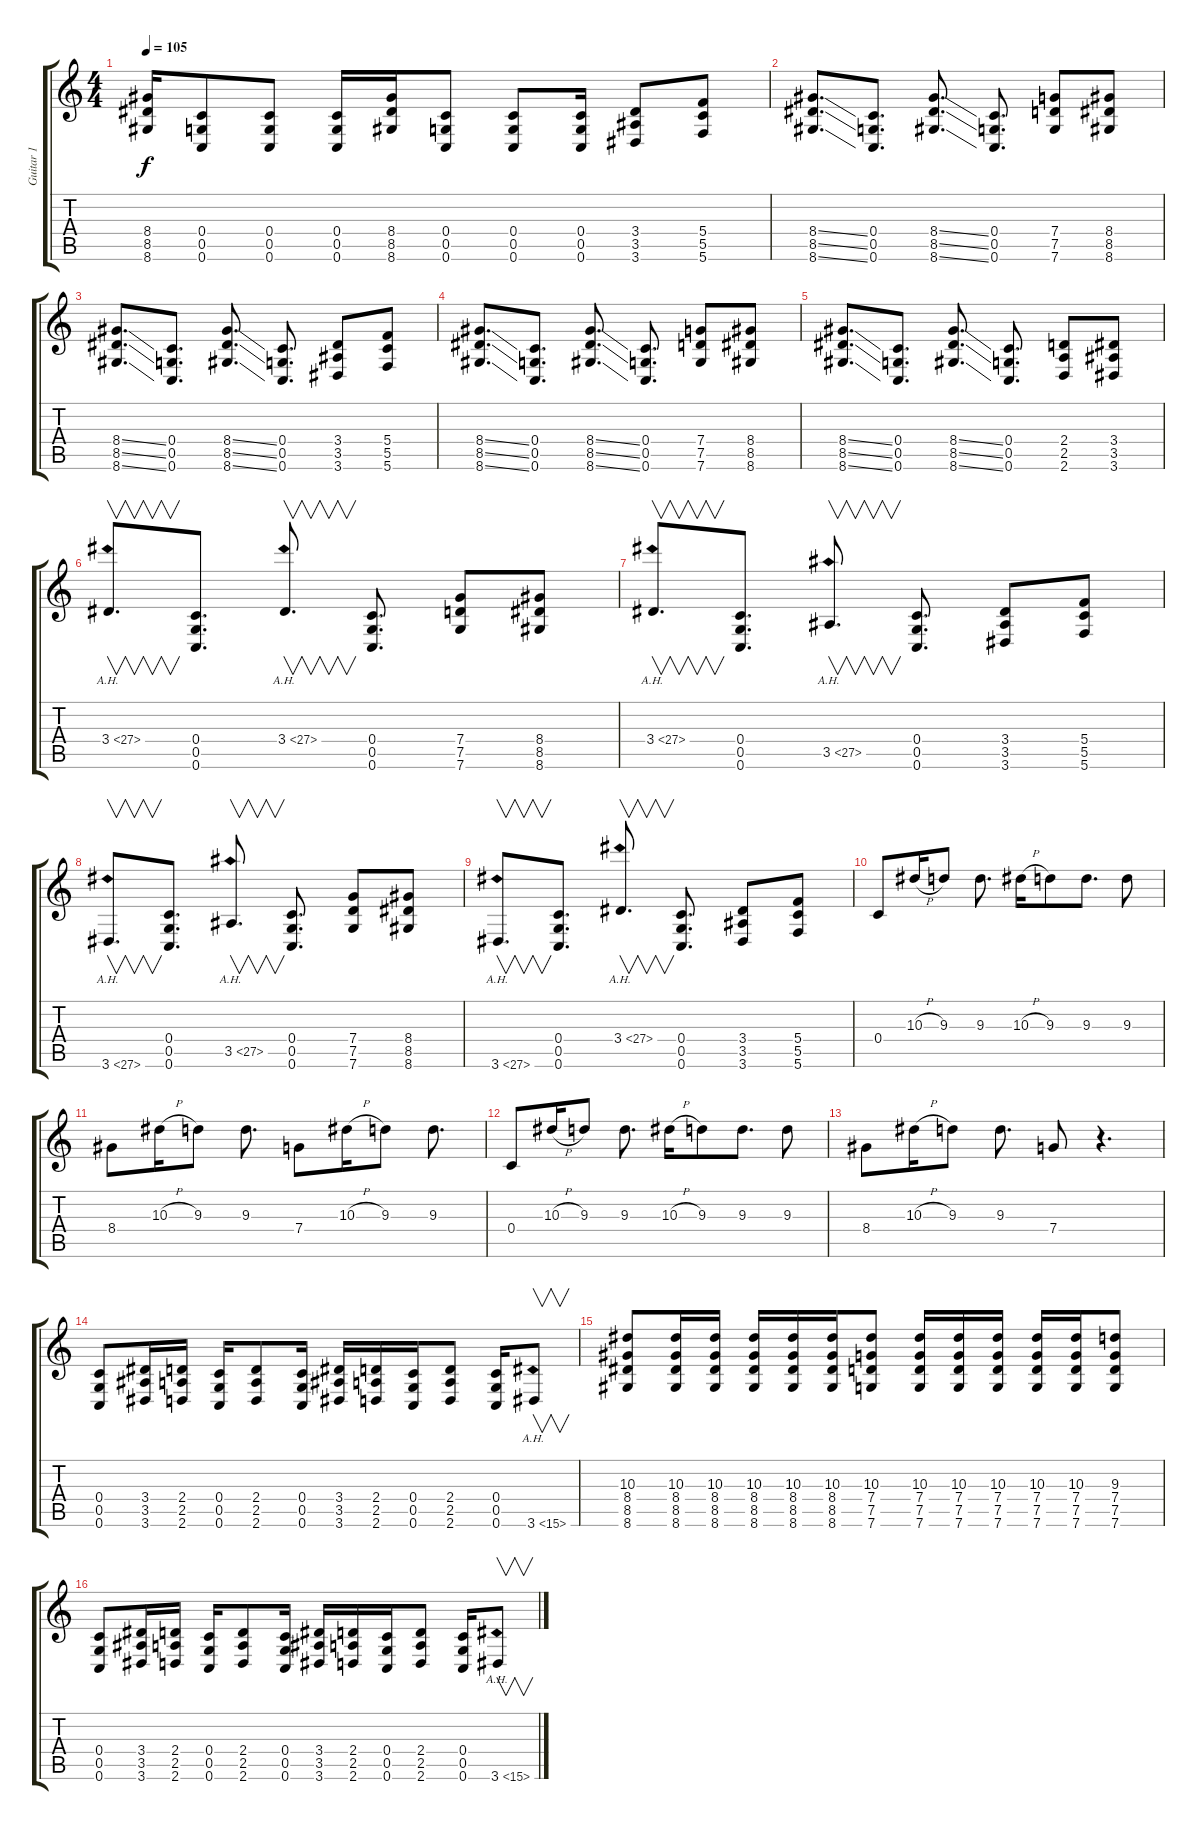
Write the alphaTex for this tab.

\track ("Guitar 1" "Guitar 1") {instrument distortionguitar}
\staff {score tabs}
\tuning (D4 A3 F3 C3 G2 C2) {hide}
\ts (4 4)
\tempo 105
\clef g2
\ks c
(8.4 8.5 8.6).16{dy f} (0.4 0.5 0.6).8 (0.4 0.5 0.6).8 (0.4 0.5 0.6).16 (8.4 8.5 8.6).16 (0.4 0.5 0.6).8 (0.4 0.5 0.6).8 (0.4 0.5 0.6).16 (3.4 3.5 3.6).8 (5.4 5.5 5.6).8 |
(8.4{ss} 8.5{ss} 8.6{ss}).8{d} (0.4 0.5 0.6).8{d} (8.4{ss} 8.5{ss} 8.6{ss}).8{d} (0.4 0.5 0.6).8{d} (7.4 7.5 7.6).8 (8.4 8.5 8.6).8 |
(8.4{ss} 8.5{ss} 8.6{ss}).8{d} (0.4 0.5 0.6).8{d} (8.4{ss} 8.5{ss} 8.6{ss}).8{d} (0.4 0.5 0.6).8{d} (3.4 3.5 3.6).8 (5.4 5.5 5.6).8 |
(8.4{ss} 8.5{ss} 8.6{ss}).8{d} (0.4 0.5 0.6).8{d} (8.4{ss} 8.5{ss} 8.6{ss}).8{d} (0.4 0.5 0.6).8{d} (7.4 7.5 7.6).8 (8.4 8.5 8.6).8 |
(8.4{ss} 8.5{ss} 8.6{ss}).8{d} (0.4 0.5 0.6).8{d} (8.4{ss} 8.5{ss} 8.6{ss}).8{d} (0.4 0.5 0.6).8{d} (2.4 2.5 2.6).8 (3.4 3.5 3.6).8 |
3.4{ah 24}.8{v d} (0.4 0.5 0.6).8{d} 3.4{ah 24}.8{v d} (0.4 0.5 0.6).8{d} (7.4 7.5 7.6).8 (8.4 8.5 8.6).8 |
3.4{ah 24}.8{v d} (0.4 0.5 0.6).8{d} 3.5{ah 24}.8{v d} (0.4 0.5 0.6).8{d} (3.4 3.5 3.6).8 (5.4 5.5 5.6).8 |
3.6{ah 24}.8{v d} (0.4 0.5 0.6).8{d} 3.5{ah 24}.8{v d} (0.4 0.5 0.6).8{d} (7.4 7.5 7.6).8 (8.4 8.5 8.6).8 |
3.6{ah 24}.8{v d} (0.4 0.5 0.6).8{d} 3.4{ah 24}.8{v d} (0.4 0.5 0.6).8{d} (3.4 3.5 3.6).8 (5.4 5.5 5.6).8 |
0.4.8 10.3{h}.16 9.3.8 9.3.8{d} 10.3{h}.16 9.3.8 9.3.8{d} 9.3.8 |
8.4.8 10.3{h}.16 9.3.8 9.3.8{d} 7.4.8 10.3{h}.16 9.3.8 9.3.8{d} |
0.4.8 10.3{h}.16 9.3.8 9.3.8{d} 10.3{h}.16 9.3.8 9.3.8{d} 9.3.8 |
8.4.8 10.3{h}.16 9.3.8 9.3.8{d} 7.4.8 r.4{d} |
(0.4 0.5 0.6).8 (3.4 3.5 3.6).16 (2.4 2.5 2.6).16 (0.4 0.5 0.6).16 (2.4 2.5 2.6).8 (0.4 0.5 0.6).16 (3.4 3.5 3.6).16 (2.4 2.5 2.6).16 (0.4 0.5 0.6).16 (2.4 2.5 2.6).8 (0.4 0.5 0.6).16 3.6{ah 12}.8{v} |
(10.3 8.4 8.5 8.6).8 (10.3 8.4 8.5 8.6).16 (10.3 8.4 8.5 8.6).16 (10.3 8.4 8.5 8.6).16 (10.3 8.4 8.5 8.6).16 (10.3 8.4 8.5 8.6).16 (10.3 7.4 7.5 7.6).8 (10.3 7.4 7.5 7.6).16 (10.3 7.4 7.5 7.6).16 (10.3 7.4 7.5 7.6).16 (10.3 7.4 7.5 7.6).16 (10.3 7.4 7.5 7.6).16 (9.3 7.4 7.5 7.6).8 |
(0.4 0.5 0.6).8 (3.4 3.5 3.6).16 (2.4 2.5 2.6).16 (0.4 0.5 0.6).16 (2.4 2.5 2.6).8 (0.4 0.5 0.6).16 (3.4 3.5 3.6).16 (2.4 2.5 2.6).16 (0.4 0.5 0.6).16 (2.4 2.5 2.6).8 (0.4 0.5 0.6).16 3.6{ah 12}.8{v}
